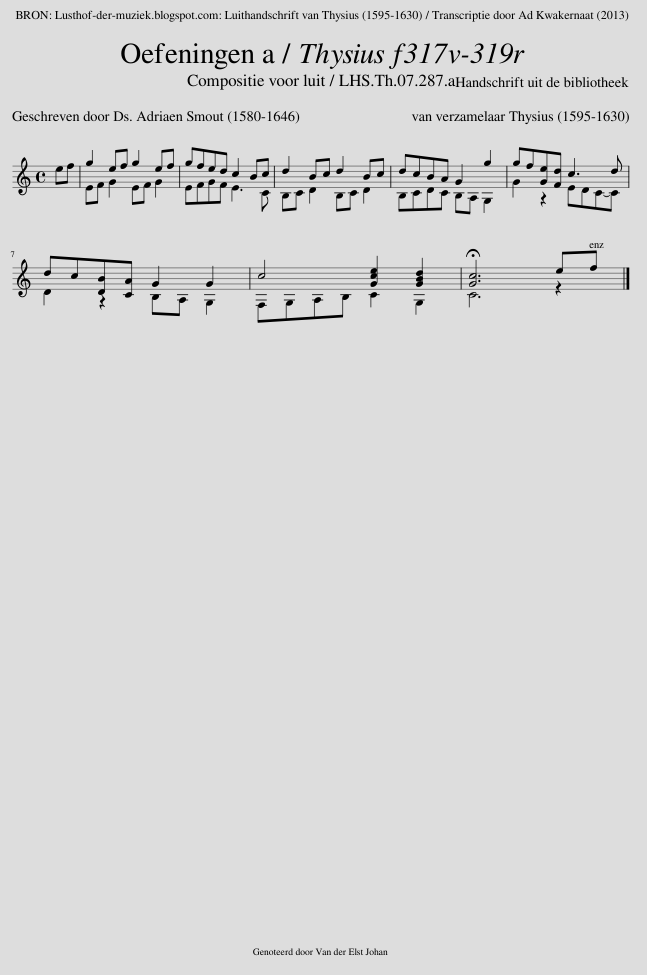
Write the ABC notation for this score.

X:1
%%score ( 1 2 )
L:1/8
Q:1/4=80
M:4/4
I:linebreak $
K:C
V:1 treble
V:2 treble
V:1
 ef | g2 ef g2 ef | gfed c2 Bc | d2 Bc d2 Bc | dcBA G2 g2 | %5
 gf[Ge][Fd] c3 d |$ dc[DB][CA] G2 G2 | c4 [Gce]2 [GBd]2 | !fermata![Gc]6 ef |] %9
V:2
 x2 | EF G2 EF G2 | EFGF E3 C | B,C D2 B,C D2 | B,CDC B,A, G,2 | %5
 G2 z2 EDC-C |$ D2 z2 B,A, G,2 | F,G,A,B, C2 G,2 | C6 z2 |] %9
